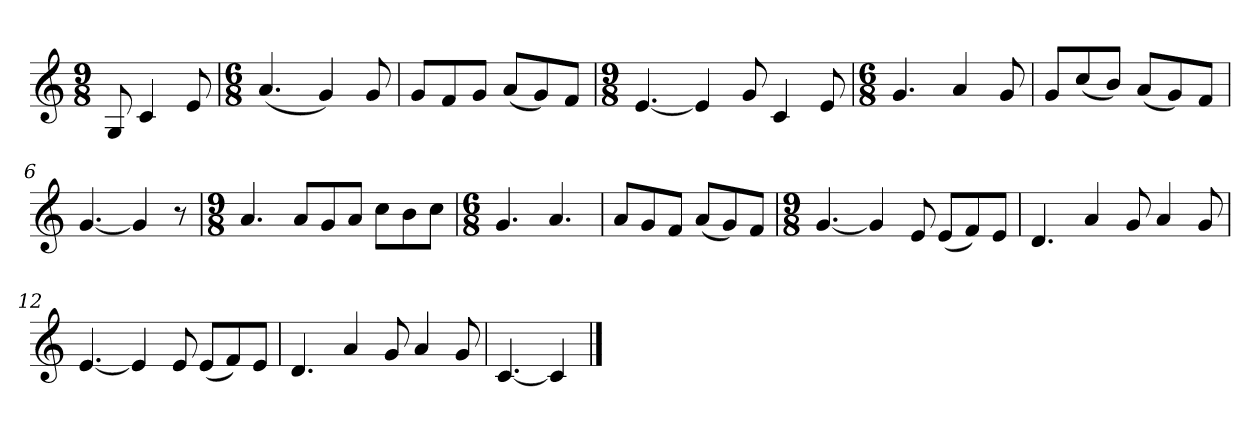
**kern
*part1
*staff1
*k[]
*M9/8
*MM120
=
8G
4c
8e
=1
*M6/8
(4.a
4g)
8g
=2
8gL
8f
8gJ
(8aL
8g)
8fJ
=3
*M9/8
[4.e
4e]
8g
4c
8e
=4
*M6/8
4.g
4a
8g
=5
8gL
(8cc
8bJ)
(8aL
8g)
8fJ
=6
[4.g
4g]
8r
=7
*M9/8
4.a
8aL
8g
8aJ
8ccL
8b
8ccJ
=8
*M6/8
4.g
4.a
=9
8aL
8g
8fJ
(8aL
8g)
8fJ
=10
*M9/8
[4.g
4g]
8e
(8eL
8f)
8eJ
=11
4.d
4a
8g
4a
8g
=12
[4.e
4e]
8e
(8eL
8f)
8eJ
=13
4.d
4a
8g
4a
8g
=14
[4.c
4c]
==
*-
